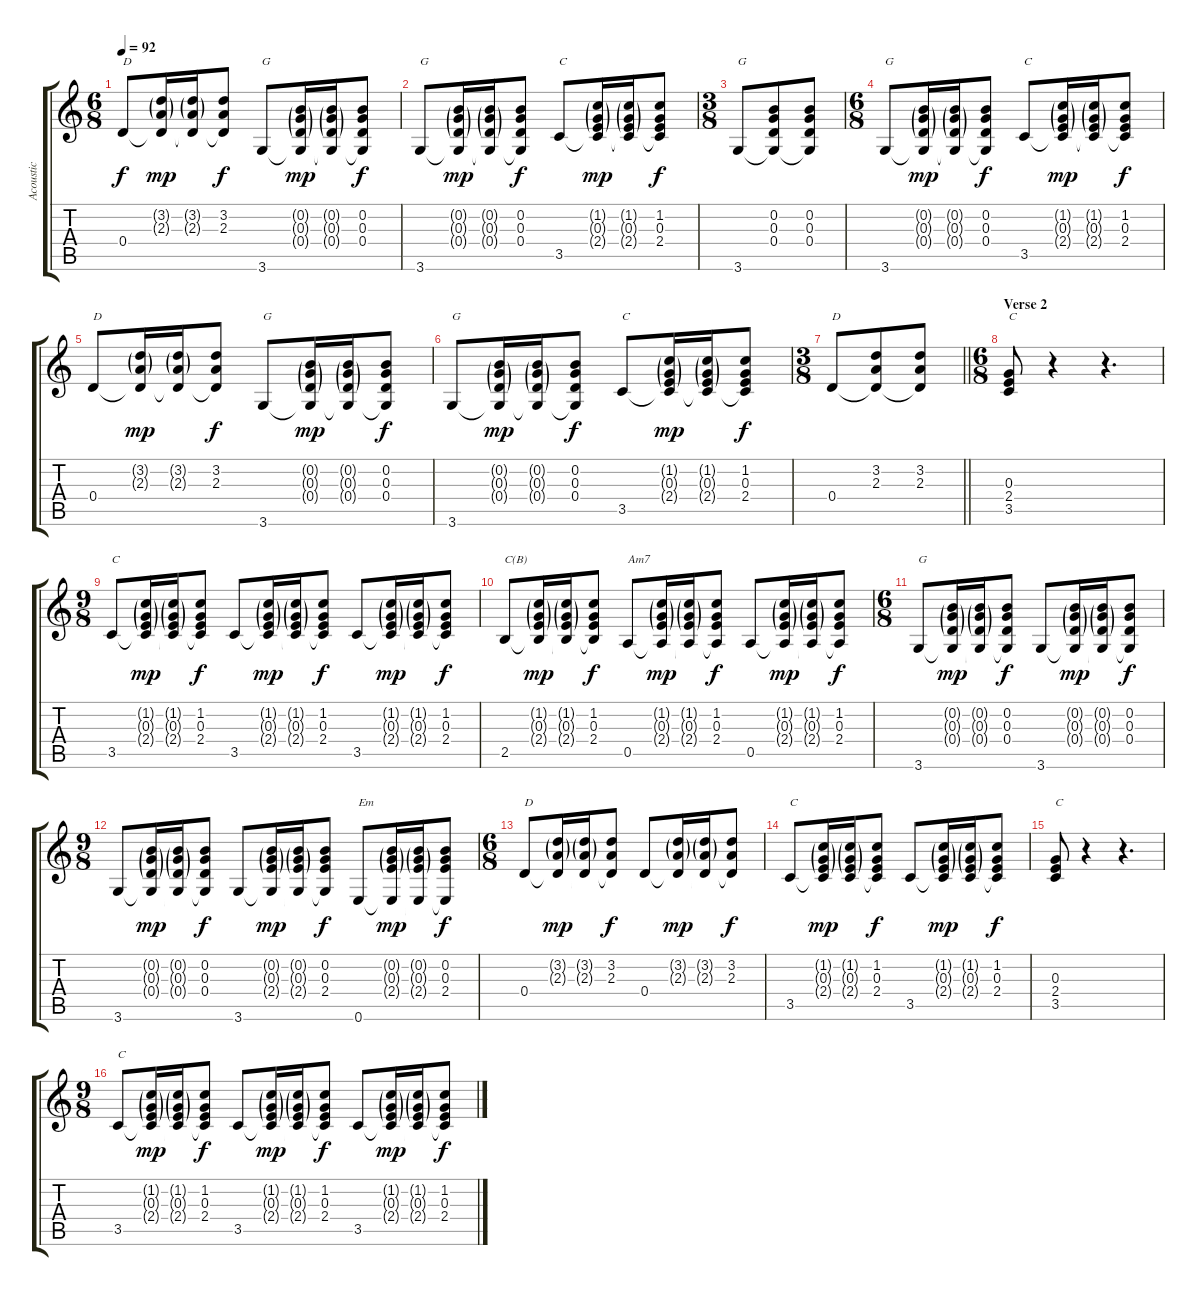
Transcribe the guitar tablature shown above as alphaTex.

\track ("Acoustic" "Acoustic") {instrument acousticguitarsteel}
\staff {score tabs}
\tuning (E4 B3 G3 D3 A2 E2) {hide}
\ts (6 8)
\tempo 92
\clef g2
\ks c
0.4.8{txt "D" dy f} (3.2{g} 2.3{g} 0.4{t}).16{dy mp} (3.2{g} 2.3{g} 0.4{t}).16 (3.2 2.3 0.4{t}).8{dy f} 3.6.8{txt "G"} (0.2{g} 0.3{g} 0.4{g} 3.6{t}).16{dy mp} (0.2{g} 0.3{g} 0.4{g} 3.6{t}).16 (0.2 0.3 0.4 3.6{t}).8{dy f} |
3.6.8{txt "G"} (0.2{g} 0.3{g} 0.4{g} 3.6{t}).16{dy mp} (0.2{g} 0.3{g} 0.4{g} 3.6{t}).16 (0.2 0.3 0.4 3.6{t}).8{dy f} 3.5.8{txt "C"} (1.2{g} 0.3{g} 2.4{g} 3.5{t}).16{dy mp} (1.2{g} 0.3{g} 2.4{g} 3.5{t}).16 (1.2 0.3 2.4 3.5{t}).8{dy f} |
\ts (3 8)
3.6.8{txt "G"} (0.2 0.3 0.4 3.6{t}).8 (0.2 0.3 0.4 3.6{t}).8 |
\ts (6 8)
3.6.8{txt "G"} (0.2{g} 0.3{g} 0.4{g} 3.6{t}).16{dy mp} (0.2{g} 0.3{g} 0.4{g} 3.6{t}).16 (0.2 0.3 0.4 3.6{t}).8{dy f} 3.5.8{txt "C"} (1.2{g} 0.3{g} 2.4{g} 3.5{t}).16{dy mp} (1.2{g} 0.3{g} 2.4{g} 3.5{t}).16 (1.2 0.3 2.4 3.5{t}).8{dy f} |
0.4.8{txt "D"} (3.2{g} 2.3{g} 0.4{t}).16{dy mp} (3.2{g} 2.3{g} 0.4{t}).16 (3.2 2.3 0.4{t}).8{dy f} 3.6.8{txt "G"} (0.2{g} 0.3{g} 0.4{g} 3.6{t}).16{dy mp} (0.2{g} 0.3{g} 0.4{g} 3.6{t}).16 (0.2 0.3 0.4 3.6{t}).8{dy f} |
3.6.8{txt "G"} (0.2{g} 0.3{g} 0.4{g} 3.6{t}).16{dy mp} (0.2{g} 0.3{g} 0.4{g} 3.6{t}).16 (0.2 0.3 0.4 3.6{t}).8{dy f} 3.5.8{txt "C"} (1.2{g} 0.3{g} 2.4{g} 3.5{t}).16{dy mp} (1.2{g} 0.3{g} 2.4{g} 3.5{t}).16 (1.2 0.3 2.4 3.5{t}).8{dy f} |
\ts (3 8)
\barLineRight lightlight
0.4.8{txt "D"} (3.2 2.3 0.4{t}).8 (3.2 2.3 0.4{t}).8 |
\ts (6 8)
\section ("" "Verse 2")
(0.3 2.4 3.5).8{txt "C"} r.4 r.4{d} |
\ts (9 8)
3.5.8{txt "C"} (1.2{g} 0.3{g} 2.4{g} 3.5{t}).16{dy mp} (1.2{g} 0.3{g} 2.4{g} 3.5{t}).16 (1.2 0.3 2.4 3.5{t}).8{dy f} 3.5.8 (1.2{g} 0.3{g} 2.4{g} 3.5{t}).16{dy mp} (1.2{g} 0.3{g} 2.4{g} 3.5{t}).16 (1.2 0.3 2.4 3.5{t}).8{dy f} 3.5.8 (1.2{g} 0.3{g} 2.4{g} 3.5{t}).16{dy mp} (1.2{g} 0.3{g} 2.4{g} 3.5{t}).16 (1.2 0.3 2.4 3.5{t}).8{dy f} |
2.5.8{txt "C(B)"} (1.2{g} 0.3{g} 2.4{g} 2.5{t}).16{dy mp} (1.2{g} 0.3{g} 2.4{g} 2.5{t}).16 (1.2 0.3 2.4 2.5{t}).8{dy f} 0.5.8{txt "Am7"} (1.2{g} 0.3{g} 2.4{g} 0.5{t}).16{dy mp} (1.2{g} 0.3{g} 2.4{g} 0.5{t}).16 (1.2 0.3 2.4 0.5{t}).8{dy f} 0.5.8 (1.2{g} 0.3{g} 2.4{g} 0.5{t}).16{dy mp} (1.2{g} 0.3{g} 2.4{g} 0.5{t}).16 (1.2 0.3 2.4 0.5{t}).8{dy f} |
\ts (6 8)
3.6.8{txt "G"} (0.2{g} 0.3{g} 0.4{g} 3.6{t}).16{dy mp} (0.2{g} 0.3{g} 0.4{g} 3.6{t}).16 (0.2 0.3 0.4 3.6{t}).8{dy f} 3.6.8 (0.2{g} 0.3{g} 0.4{g} 3.6{t}).16{dy mp} (0.2{g} 0.3{g} 0.4{g} 3.6{t}).16 (0.2 0.3 0.4 3.6{t}).8{dy f} |
\ts (9 8)
3.6.8 (0.2{g} 0.3{g} 0.4{g} 3.6{t}).16{dy mp} (0.2{g} 0.3{g} 0.4{g} 3.6{t}).16 (0.2 0.3 0.4 3.6{t}).8{dy f} 3.6.8 (0.2{g} 0.3{g} 2.4{g} 3.6{t}).16{dy mp} (0.2{g} 0.3{g} 2.4{g} 3.6{t}).16 (0.2 0.3 2.4 3.6{t}).8{dy f} 0.6.8{txt "Em"} (0.2{g} 0.3{g} 2.4{g} 0.6{t}).16{dy mp} (0.2{g} 0.3{g} 2.4{g} 0.6{t}).16 (0.2 0.3 2.4 0.6{t}).8{dy f} |
\ts (6 8)
0.4.8{txt "D"} (3.2{g} 2.3{g} 0.4{t}).16{dy mp} (3.2{g} 2.3{g} 0.4{t}).16 (3.2 2.3 0.4{t}).8{dy f} 0.4.8 (3.2{g} 2.3{g} 0.4{t}).16{dy mp} (3.2{g} 2.3{g} 0.4{t}).16 (3.2 2.3 0.4{t}).8{dy f} |
3.5.8{txt "C"} (1.2{g} 0.3{g} 2.4{g} 3.5{t}).16{dy mp} (1.2{g} 0.3{g} 2.4{g} 3.5{t}).16 (1.2 0.3 2.4 3.5{t}).8{dy f} 3.5.8 (1.2{g} 0.3{g} 2.4{g} 3.5{t}).16{dy mp} (1.2{g} 0.3{g} 2.4{g} 3.5{t}).16 (1.2 0.3 2.4 3.5{t}).8{dy f} |
(0.3 2.4 3.5).8{txt "C"} r.4 r.4{d} |
\ts (9 8)
3.5.8{txt "C"} (1.2{g} 0.3{g} 2.4{g} 3.5{t}).16{dy mp} (1.2{g} 0.3{g} 2.4{g} 3.5{t}).16 (1.2 0.3 2.4 3.5{t}).8{dy f} 3.5.8 (1.2{g} 0.3{g} 2.4{g} 3.5{t}).16{dy mp} (1.2{g} 0.3{g} 2.4{g} 3.5{t}).16 (1.2 0.3 2.4 3.5{t}).8{dy f} 3.5.8 (1.2{g} 0.3{g} 2.4{g} 3.5{t}).16{dy mp} (1.2{g} 0.3{g} 2.4{g} 3.5{t}).16 (1.2 0.3 2.4 3.5{t}).8{dy f}
